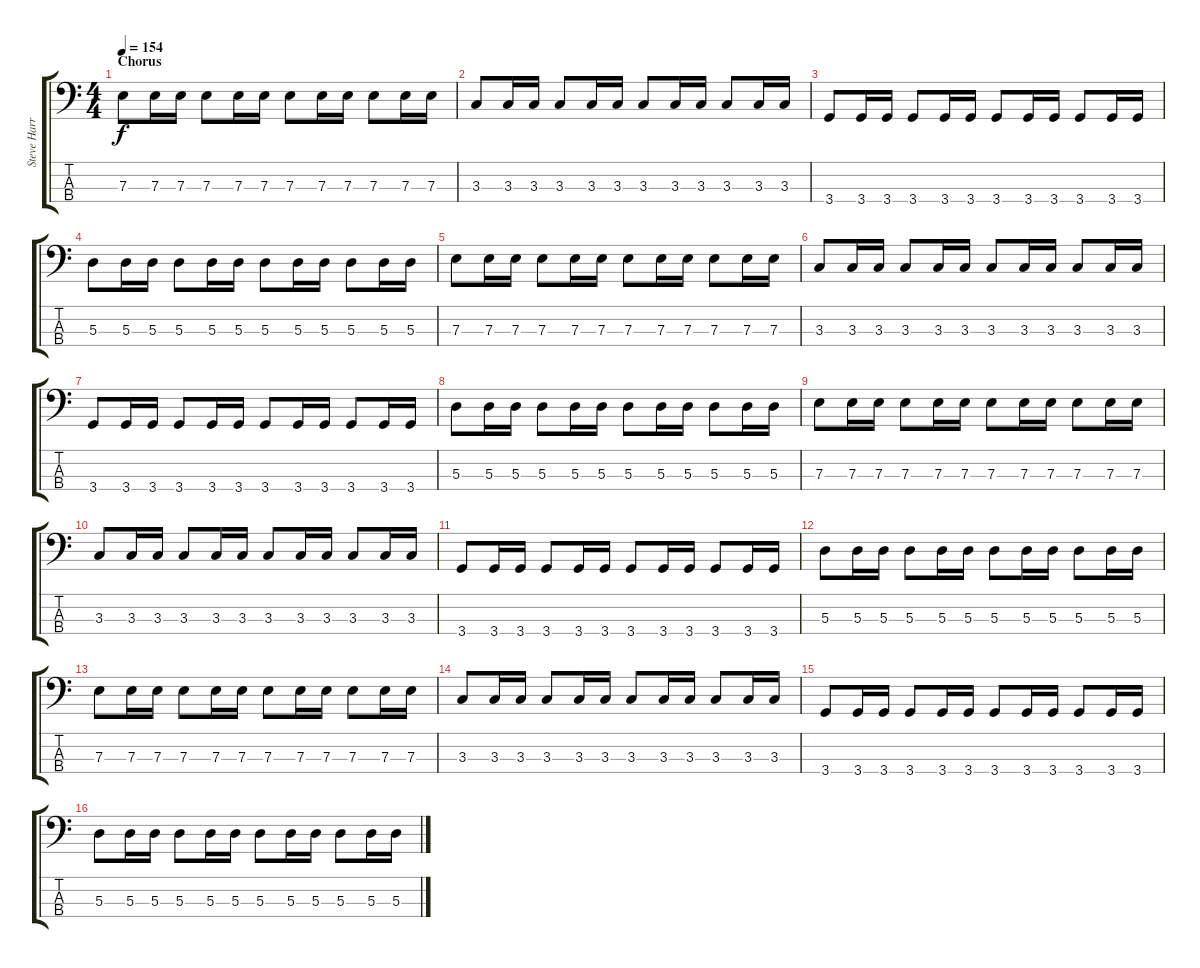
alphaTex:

\track ("Steve Harris" "Steve Harr") {instrument electricbassfinger}
\staff {score tabs}
\tuning (G2 D2 A1 E1) {hide}
\ts (4 4)
\section ("" "Chorus")
\tempo 154
\clef f4
\ks c
7.3.8{dy f} 7.3.16 7.3.16 7.3.8 7.3.16 7.3.16 7.3.8 7.3.16 7.3.16 7.3.8 7.3.16 7.3.16 |
3.3.8 3.3.16 3.3.16 3.3.8 3.3.16 3.3.16 3.3.8 3.3.16 3.3.16 3.3.8 3.3.16 3.3.16 |
3.4.8 3.4.16 3.4.16 3.4.8 3.4.16 3.4.16 3.4.8 3.4.16 3.4.16 3.4.8 3.4.16 3.4.16 |
5.3.8 5.3.16 5.3.16 5.3.8 5.3.16 5.3.16 5.3.8 5.3.16 5.3.16 5.3.8 5.3.16 5.3.16 |
7.3.8 7.3.16 7.3.16 7.3.8 7.3.16 7.3.16 7.3.8 7.3.16 7.3.16 7.3.8 7.3.16 7.3.16 |
3.3.8 3.3.16 3.3.16 3.3.8 3.3.16 3.3.16 3.3.8 3.3.16 3.3.16 3.3.8 3.3.16 3.3.16 |
3.4.8 3.4.16 3.4.16 3.4.8 3.4.16 3.4.16 3.4.8 3.4.16 3.4.16 3.4.8 3.4.16 3.4.16 |
5.3.8 5.3.16 5.3.16 5.3.8 5.3.16 5.3.16 5.3.8 5.3.16 5.3.16 5.3.8 5.3.16 5.3.16 |
7.3.8 7.3.16 7.3.16 7.3.8 7.3.16 7.3.16 7.3.8 7.3.16 7.3.16 7.3.8 7.3.16 7.3.16 |
3.3.8 3.3.16 3.3.16 3.3.8 3.3.16 3.3.16 3.3.8 3.3.16 3.3.16 3.3.8 3.3.16 3.3.16 |
3.4.8 3.4.16 3.4.16 3.4.8 3.4.16 3.4.16 3.4.8 3.4.16 3.4.16 3.4.8 3.4.16 3.4.16 |
5.3.8 5.3.16 5.3.16 5.3.8 5.3.16 5.3.16 5.3.8 5.3.16 5.3.16 5.3.8 5.3.16 5.3.16 |
7.3.8 7.3.16 7.3.16 7.3.8 7.3.16 7.3.16 7.3.8 7.3.16 7.3.16 7.3.8 7.3.16 7.3.16 |
3.3.8 3.3.16 3.3.16 3.3.8 3.3.16 3.3.16 3.3.8 3.3.16 3.3.16 3.3.8 3.3.16 3.3.16 |
3.4.8 3.4.16 3.4.16 3.4.8 3.4.16 3.4.16 3.4.8 3.4.16 3.4.16 3.4.8 3.4.16 3.4.16 |
5.3.8 5.3.16 5.3.16 5.3.8 5.3.16 5.3.16 5.3.8 5.3.16 5.3.16 5.3.8 5.3.16 5.3.16
